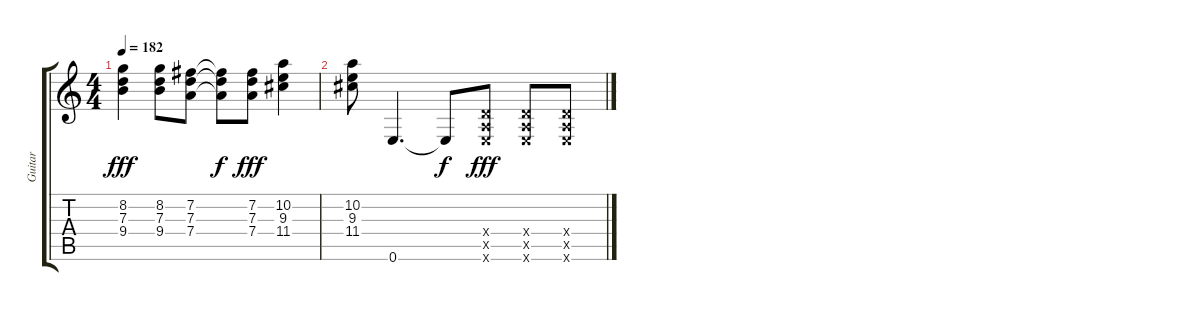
\track ("Guitar" "Guitar") {instrument distortionguitar}
\staff {score tabs}
\tuning (E4 B3 G3 D3 A2 E2) {hide}
\ts (4 4)
\tempo 182
\clef g2
\ks c
(8.2 7.3 9.4).4{dy fff} (8.2 7.3 9.4).8 (7.2 7.3 7.4).8 (7.2{t} 7.3{t} 7.4{t}).8{dy f} (7.2 7.3 7.4).8{dy fff} (10.2 9.3 11.4).4 |
(10.2 9.3 11.4).8 0.6.4{d} 0.6{t}.8{dy f} (0.4{x} 0.5{x} 0.6{x}).8{dy fff} (0.4{x} 0.5{x} 0.6{x}).8 (0.4{x} 0.5{x} 0.6{x}).8
